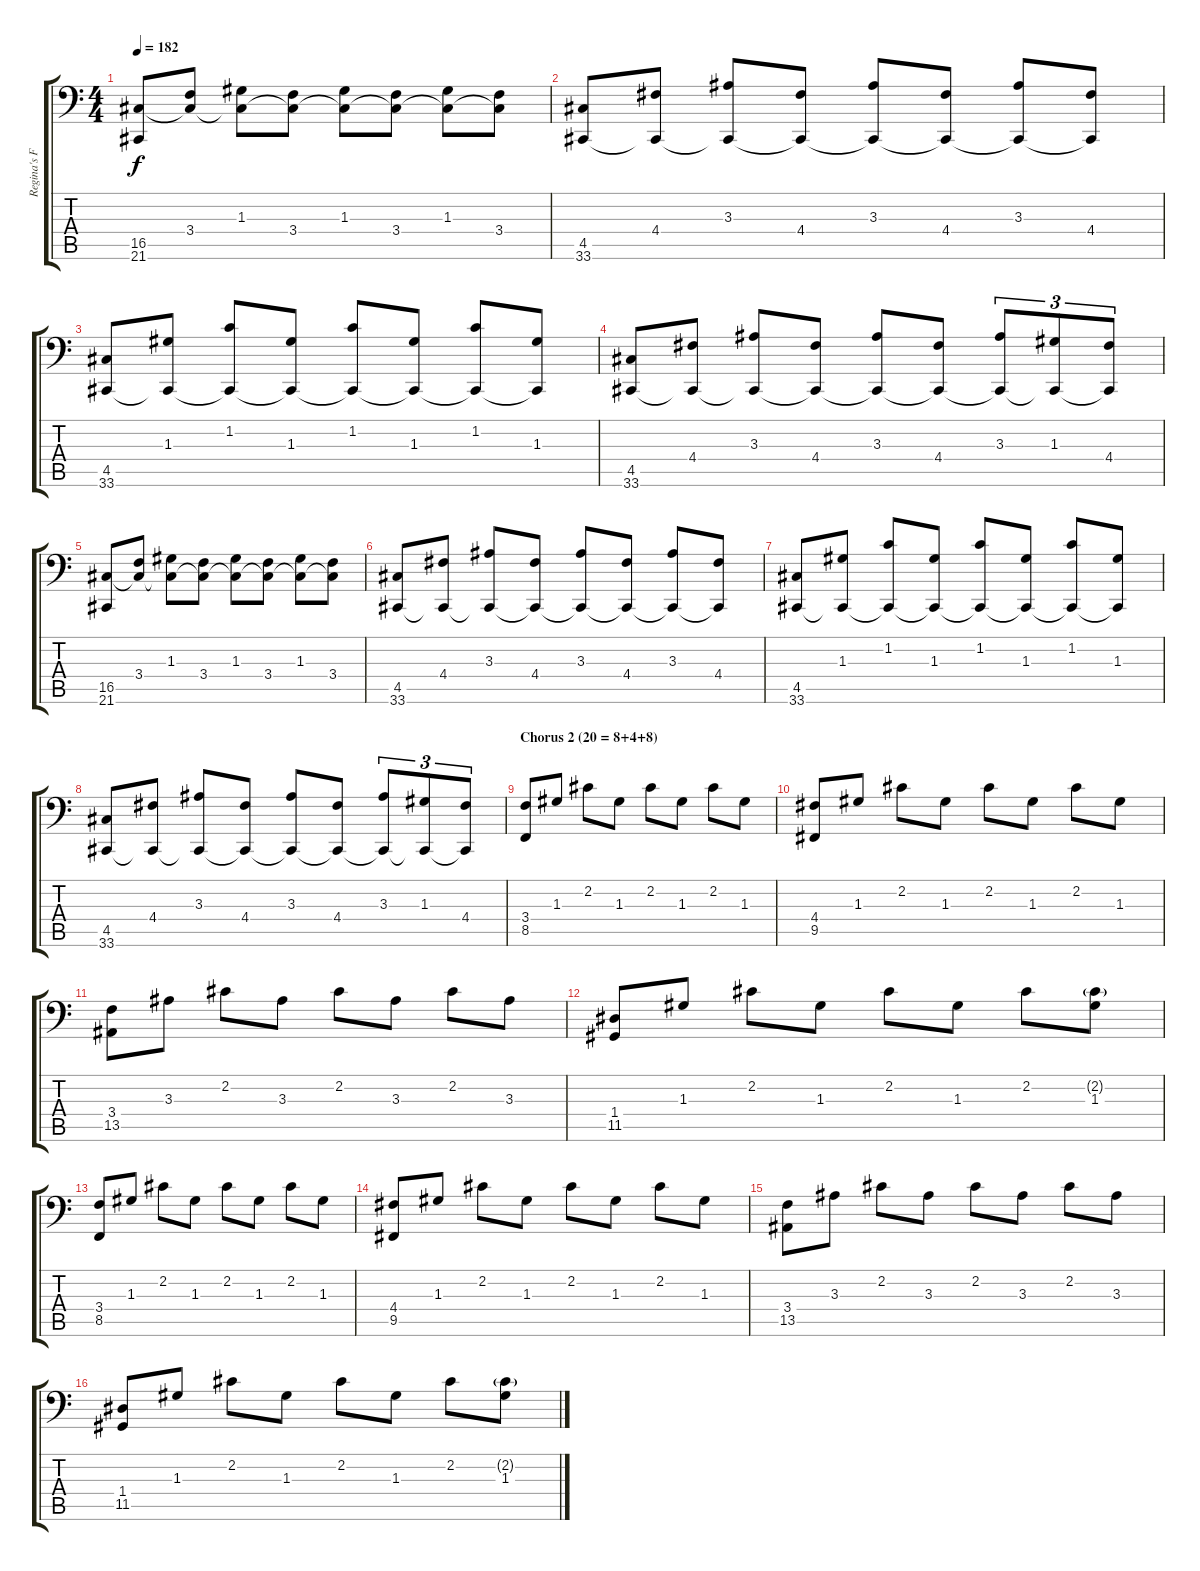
\track ("Regina's Fingers" "Regina's F") {instrument brightacousticpiano}
\staff {score tabs}
\tuning (E4 B3 G3 D3 A1 E0) {hide}
\ts (4 4)
\tempo 182
\clef f4
\ks c
(16.5 21.6).8{dy f} (3.4 16.5{t}).8 (1.3 16.5{t}).8 (3.4 16.5{t}).8 (1.3 16.5{t}).8 (3.4 16.5{t}).8 (1.3 16.5{t}).8 (3.4 16.5{t}).8 |
(4.5 33.6).8 (4.4 4.5{t}).8 (3.3 4.5{t}).8 (4.4 4.5{t}).8 (3.3 4.5{t}).8 (4.4 4.5{t}).8 (3.3 4.5{t}).8 (4.4 4.5{t}).8 |
(4.5 33.6).8 (1.3 4.5{t}).8 (1.2 4.5{t}).8 (1.3 4.5{t}).8 (1.2 4.5{t}).8 (1.3 4.5{t}).8 (1.2 4.5{t}).8 (1.3 4.5{t}).8 |
(4.5 33.6).8 (4.4 4.5{t}).8 (3.3 4.5{t}).8 (4.4 4.5{t}).8 (3.3 4.5{t}).8 (4.4 4.5{t}).8 (3.3 4.5{t}).8{tu (3 2)} (1.3 4.5{t}).8{tu (3 2)} (4.4 4.5{t}).8{tu (3 2)} |
(16.5 21.6).8 (3.4 16.5{t}).8 (1.3 16.5{t}).8 (3.4 16.5{t}).8 (1.3 16.5{t}).8 (3.4 16.5{t}).8 (1.3 16.5{t}).8 (3.4 16.5{t}).8 |
(4.5 33.6).8 (4.4 4.5{t}).8 (3.3 4.5{t}).8 (4.4 4.5{t}).8 (3.3 4.5{t}).8 (4.4 4.5{t}).8 (3.3 4.5{t}).8 (4.4 4.5{t}).8 |
(4.5 33.6).8 (1.3 4.5{t}).8 (1.2 4.5{t}).8 (1.3 4.5{t}).8 (1.2 4.5{t}).8 (1.3 4.5{t}).8 (1.2 4.5{t}).8 (1.3 4.5{t}).8 |
(4.5 33.6).8 (4.4 4.5{t}).8 (3.3 4.5{t}).8 (4.4 4.5{t}).8 (3.3 4.5{t}).8 (4.4 4.5{t}).8 (3.3 4.5{t}).8{tu (3 2)} (1.3 4.5{t}).8{tu (3 2)} (4.4 4.5{t}).8{tu (3 2)} |
\section ("" "Chorus 2 (20 = 8+4+8)")
(3.4 8.5).8 1.3.8 2.2.8 1.3.8 2.2.8 1.3.8 2.2.8 1.3.8 |
(4.4 9.5).8 1.3.8 2.2.8 1.3.8 2.2.8 1.3.8 2.2.8 1.3.8 |
(3.4 13.5).8 3.3.8 2.2.8 3.3.8 2.2.8 3.3.8 2.2.8 3.3.8 |
(1.4 11.5).8 1.3.8 2.2.8 1.3.8 2.2.8 1.3.8 2.2.8 (2.2{g} 1.3).8 |
(3.4 8.5).8 1.3.8 2.2.8 1.3.8 2.2.8 1.3.8 2.2.8 1.3.8 |
(4.4 9.5).8 1.3.8 2.2.8 1.3.8 2.2.8 1.3.8 2.2.8 1.3.8 |
(3.4 13.5).8 3.3.8 2.2.8 3.3.8 2.2.8 3.3.8 2.2.8 3.3.8 |
(1.4 11.5).8 1.3.8 2.2.8 1.3.8 2.2.8 1.3.8 2.2.8 (2.2{g} 1.3).8
